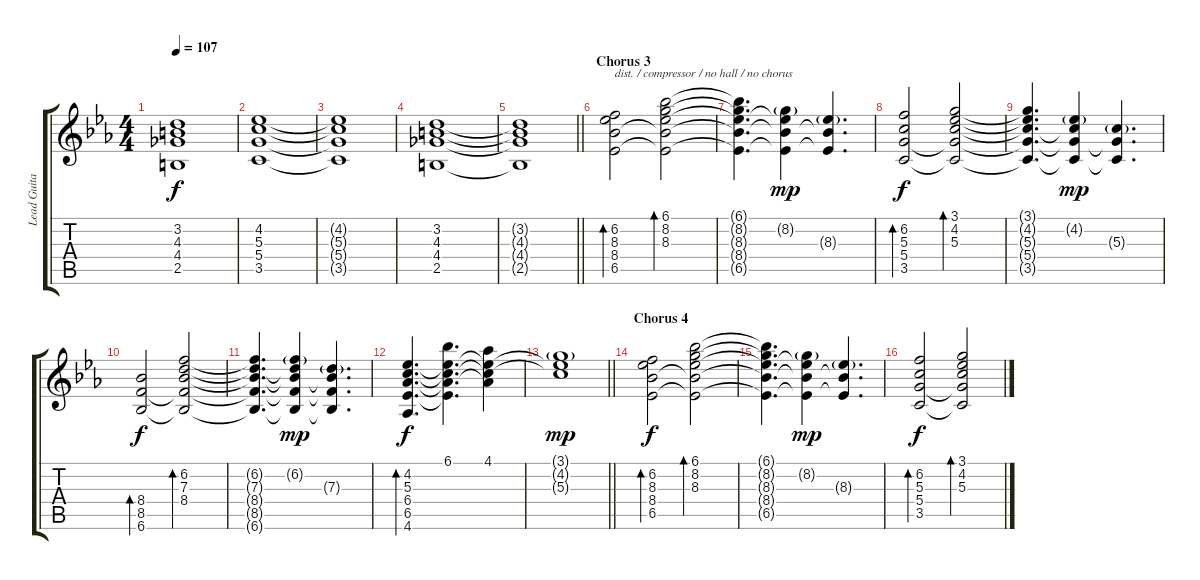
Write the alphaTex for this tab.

\track ("Lead Guitar" "Lead Guita") {instrument electricguitarclean}
\staff {score tabs}
\tuning (E4 B3 G3 D3 A2 E2) {hide}
\ts (4 4)
\tempo 107
\clef g2
\ks cminor
(3.2{t} 4.3{t} 4.4{t} 2.5{t}).1{dy f} |
(4.2 5.3 5.4 3.5).1 |
(4.2{t} 5.3{t} 5.4{t} 3.5{t}).1 |
(3.2 4.3 4.4 2.5).1 |
\barLineRight lightlight
(3.2{t} 4.3{t} 4.4{t} 2.5{t}).1 |
\section ("" "Chorus 3")
(6.2 8.3 8.4 6.5).2{bd 240 txt "dist. / compressor / no hall / no chorus" instrument distortionguitar} (6.1 8.2 8.3 8.4{t} 6.5{t}).2{bd 240} |
(6.1{t} 8.2{t} 8.3{t} 8.4{t} 6.5{t}).4{d} (8.2{g} 8.3{t} 8.4{t} 6.5{t}).4{dy mp} (8.3{g} 8.4{t} 6.5{t}).4{d} |
(6.2 5.3 5.4 3.5).2{bd 240 dy f} (3.1 4.2 5.3 5.4{t} 3.5{t}).2{bd 240} |
(3.1{t} 4.2{t} 5.3{t} 5.4{t} 3.5{t}).4{d} (4.2{g} 5.3{t} 5.4{t} 3.5{t}).4{dy mp} (5.3{g} 5.4{t} 3.5{t}).4{d} |
(8.4 8.5 6.6).2{bd 240 dy f} (6.2 7.3 8.4 8.5{t} 6.6{t}).2{bd 240} |
(6.2{t} 7.3{t} 8.4{t} 8.5{t} 6.6{t}).4{d} (6.2{g} 7.3{t} 8.4{t} 8.5{t} 6.6{t}).4{dy mp} (7.3{g} 8.4{t} 8.5{t} 6.6{t}).4{d} |
(4.2 5.3 6.4 6.5 4.6).4{d bd 480 dy f} (6.1 4.2{t} 5.3{t} 6.4{t} 6.5{t}).4{d} (4.1 4.2{t} 5.3{t} 6.4{t}).4 |
\barLineRight lightlight
(3.1{g} 4.2{t} 5.3{t}).1{dy mp} |
\section ("" "Chorus 4")
(6.2 8.3 8.4 6.5).2{bd 240 dy f} (6.1 8.2 8.3 8.4{t} 6.5{t}).2{bd 240} |
(6.1{t} 8.2{t} 8.3{t} 8.4{t} 6.5{t}).4{d} (8.2{g} 8.3{t} 8.4{t} 6.5{t}).4{dy mp} (8.3{g} 8.4{t} 6.5{t}).4{d} |
(6.2 5.3 5.4 3.5).2{bd 240 dy f} (3.1 4.2 5.3 5.4{t} 3.5{t}).2{bd 240}
